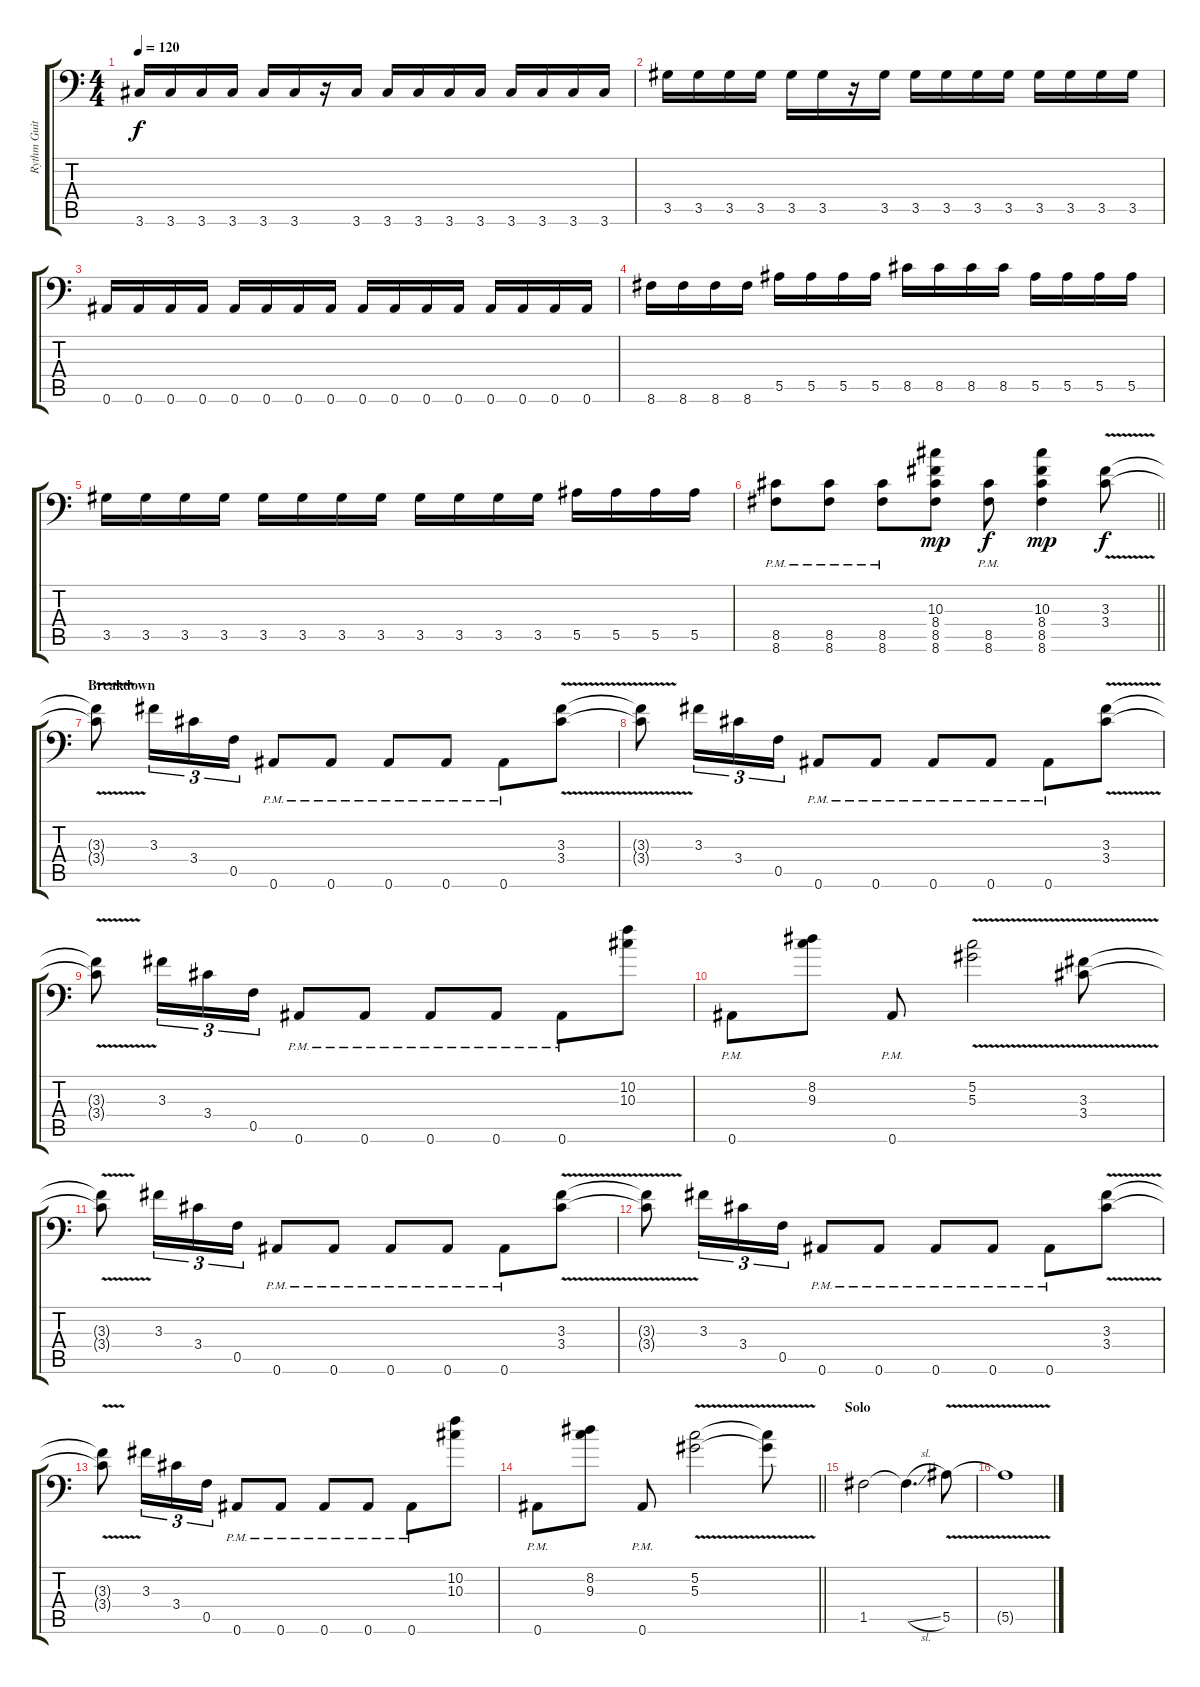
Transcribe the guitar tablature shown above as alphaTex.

\track ("Rythm Guitar 1" "Rythm Guit") {instrument distortionguitar}
\staff {score tabs}
\tuning (C4 G3 Eb3 Bb2 F2 Bb1) {hide}
\ts (4 4)
\tempo 120
\clef f4
\ks c
3.6.16{dy f} 3.6.16 3.6.16 3.6.16 3.6.16 3.6.16 r.16 3.6.16 3.6.16 3.6.16 3.6.16 3.6.16 3.6.16 3.6.16 3.6.16 3.6.16 |
3.5.16 3.5.16 3.5.16 3.5.16 3.5.16 3.5.16 r.16 3.5.16 3.5.16 3.5.16 3.5.16 3.5.16 3.5.16 3.5.16 3.5.16 3.5.16 |
0.6.16 0.6.16 0.6.16 0.6.16 0.6.16 0.6.16 0.6.16 0.6.16 0.6.16 0.6.16 0.6.16 0.6.16 0.6.16 0.6.16 0.6.16 0.6.16 |
8.6.16 8.6.16 8.6.16 8.6.16 5.5.16 5.5.16 5.5.16 5.5.16 8.5.16 8.5.16 8.5.16 8.5.16 5.5.16 5.5.16 5.5.16 5.5.16 |
3.5.16 3.5.16 3.5.16 3.5.16 3.5.16 3.5.16 3.5.16 3.5.16 3.5.16 3.5.16 3.5.16 3.5.16 5.5.16 5.5.16 5.5.16 5.5.16 |
\barLineRight lightlight
(8.5{pm} 8.6{pm}).8 (8.5{pm} 8.6{pm}).8 (8.5{pm} 8.6{pm}).8 (10.3 8.4 8.5 8.6).8{dy mp} (8.5{pm} 8.6{pm}).8{dy f} (10.3 8.4 8.5 8.6).4{dy mp} (3.3{v} 3.4{v}).8{dy f} |
\section ("" "Breakdown")
(3.3{t} 3.4{t}).8 3.3.16{tu (3 2)} 3.4.16{tu (3 2)} 0.5.16{tu (3 2)} 0.6{pm}.8 0.6{pm}.8 0.6{pm}.8 0.6{pm}.8 0.6{pm}.8 (3.3{v} 3.4{v}).8 |
(3.3{t} 3.4{t}).8 3.3.16{tu (3 2)} 3.4.16{tu (3 2)} 0.5.16{tu (3 2)} 0.6{pm}.8 0.6{pm}.8 0.6{pm}.8 0.6{pm}.8 0.6{pm}.8 (3.3{v} 3.4{v}).8 |
(3.3{t} 3.4{t}).8 3.3.16{tu (3 2)} 3.4.16{tu (3 2)} 0.5.16{tu (3 2)} 0.6{pm}.8 0.6{pm}.8 0.6{pm}.8 0.6{pm}.8 0.6{pm}.8 (10.2 10.3).8 |
0.6{pm}.8 (8.2 9.3).8 0.6{pm}.8 (5.2{v} 5.3{v}).2 (3.3{v} 3.4{v}).8 |
(3.3{t} 3.4{t}).8 3.3.16{tu (3 2)} 3.4.16{tu (3 2)} 0.5.16{tu (3 2)} 0.6{pm}.8 0.6{pm}.8 0.6{pm}.8 0.6{pm}.8 0.6{pm}.8 (3.3{v} 3.4{v}).8 |
(3.3{t} 3.4{t}).8 3.3.16{tu (3 2)} 3.4.16{tu (3 2)} 0.5.16{tu (3 2)} 0.6{pm}.8 0.6{pm}.8 0.6{pm}.8 0.6{pm}.8 0.6{pm}.8 (3.3{v} 3.4{v}).8 |
(3.3{t} 3.4{t}).8 3.3.16{tu (3 2)} 3.4.16{tu (3 2)} 0.5.16{tu (3 2)} 0.6{pm}.8 0.6{pm}.8 0.6{pm}.8 0.6{pm}.8 0.6{pm}.8 (10.2 10.3).8 |
\barLineRight lightlight
0.6{pm}.8 (8.2 9.3).8 0.6{pm}.8 (5.2{v} 5.3{v}).2 (5.2{t} 5.3{t}).8 |
\section ("" "Solo")
1.5.2 1.5{sl t}.4{d} 5.5{v}.8 |
5.5{t}.1
